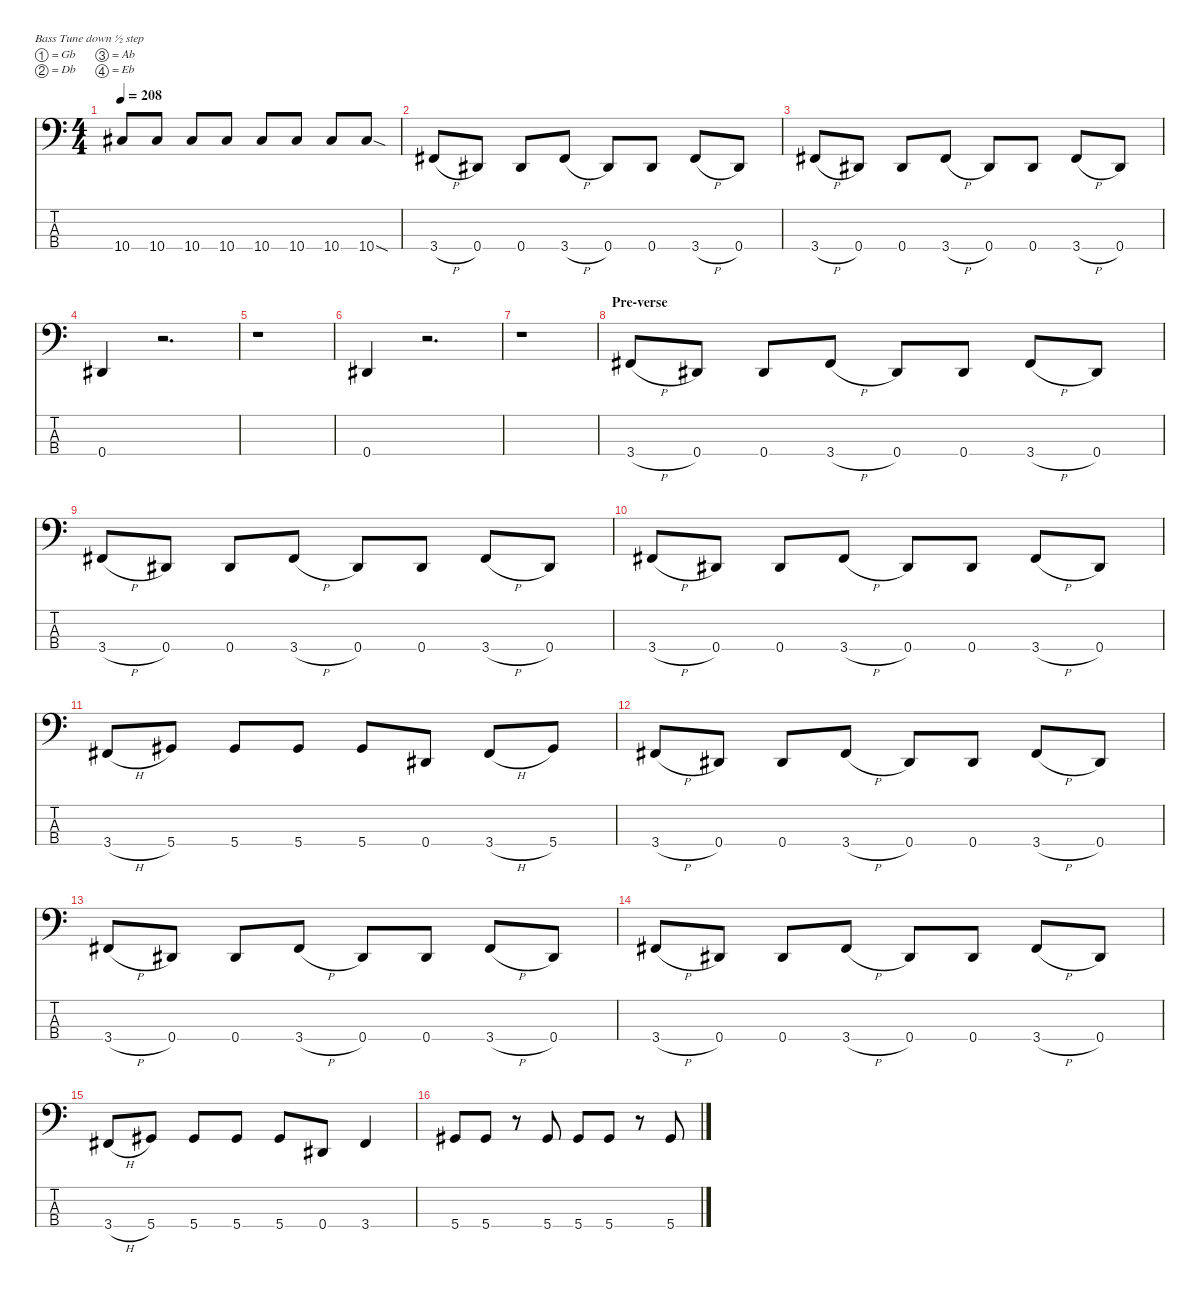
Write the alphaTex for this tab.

\defaultSystemsLayout 4
\hideDynamics
\bracketExtendMode nobrackets
\singleTrackTrackNamePolicy hidden
\multiTrackTrackNamePolicy hidden
\otherSystemsTrackNameOrientation horizontal
\track ("Bass" "el.bs.") {multiBarRest instrument electricbassfinger}
\staff {score tabs}
\tuning (Gb2 Db2 Ab1 Eb1)
\ts (4 4)
\tempo 208
\clef f4
\ks c
10.4{acc #}.8{dy f beam Up} 10.4{acc #}.8{beam Up} 10.4{acc #}.8{beam Up} 10.4{acc #}.8{beam Up} 10.4{acc #}.8{beam Up} 10.4{acc #}.8{beam Up} 10.4{acc #}.8{beam Up} 10.4{sod acc #}.8{beam Up} |
3.4{h acc #}.8{beam Up} 0.4{acc #}.8{beam Up} 0.4{acc #}.8{beam Up} 3.4{h acc #}.8{beam Up} 0.4{acc #}.8{beam Up} 0.4{acc #}.8{beam Up} 3.4{h acc #}.8{beam Up} 0.4{acc #}.8{beam Up} |
3.4{h acc #}.8{beam Up} 0.4{acc #}.8{beam Up} 0.4{acc #}.8{beam Up} 3.4{h acc #}.8{beam Up} 0.4{acc #}.8{beam Up} 0.4{acc #}.8{beam Up} 3.4{h acc #}.8{beam Up} 0.4{acc #}.8{beam Up} |
0.4{acc #}.4{beam Up} r.2{d beam Up} |
r.1{beam Down} |
0.4{acc #}.4{beam Up} r.2{d beam Up} |
r.1{beam Down} |
\section ("" "Pre-verse")
3.4{h acc #}.8{beam Up} 0.4{acc #}.8{beam Up} 0.4{acc #}.8{beam Up} 3.4{h acc #}.8{beam Up} 0.4{acc #}.8{beam Up} 0.4{acc #}.8{beam Up} 3.4{h acc #}.8{beam Up} 0.4{acc #}.8{beam Up} |
3.4{h acc #}.8{beam Up} 0.4{acc #}.8{beam Up} 0.4{acc #}.8{beam Up} 3.4{h acc #}.8{beam Up} 0.4{acc #}.8{beam Up} 0.4{acc #}.8{beam Up} 3.4{h acc #}.8{beam Up} 0.4{acc #}.8{beam Up} |
3.4{h acc #}.8{beam Up} 0.4{acc #}.8{beam Up} 0.4{acc #}.8{beam Up} 3.4{h acc #}.8{beam Up} 0.4{acc #}.8{beam Up} 0.4{acc #}.8{beam Up} 3.4{h acc #}.8{beam Up} 0.4{acc #}.8{beam Up} |
3.4{h acc #}.8{beam Up} 5.4{acc #}.8{beam Up} 5.4{acc #}.8{beam Up} 5.4{acc #}.8{beam Up} 5.4{acc #}.8{beam Up} 0.4{acc #}.8{beam Up} 3.4{h acc #}.8{beam Up} 5.4{acc #}.8{beam Up} |
3.4{h acc #}.8{beam Up} 0.4{acc #}.8{beam Up} 0.4{acc #}.8{beam Up} 3.4{h acc #}.8{beam Up} 0.4{acc #}.8{beam Up} 0.4{acc #}.8{beam Up} 3.4{h acc #}.8{beam Up} 0.4{acc #}.8{beam Up} |
3.4{h acc #}.8{beam Up} 0.4{acc #}.8{beam Up} 0.4{acc #}.8{beam Up} 3.4{h acc #}.8{beam Up} 0.4{acc #}.8{beam Up} 0.4{acc #}.8{beam Up} 3.4{h acc #}.8{beam Up} 0.4{acc #}.8{beam Up} |
3.4{h acc #}.8{beam Up} 0.4{acc #}.8{beam Up} 0.4{acc #}.8{beam Up} 3.4{h acc #}.8{beam Up} 0.4{acc #}.8{beam Up} 0.4{acc #}.8{beam Up} 3.4{h acc #}.8{beam Up} 0.4{acc #}.8{beam Up} |
3.4{h acc #}.8{beam Up} 5.4{acc #}.8{beam Up} 5.4{acc #}.8{beam Up} 5.4{acc #}.8{beam Up} 5.4{acc #}.8{beam Up} 0.4{acc #}.8{beam Up} 3.4{acc #}.4{beam Up} |
5.4{acc #}.8{beam Up} 5.4{acc #}.8{beam Up} r.8{beam Up} 5.4{acc #}.8{beam Up} 5.4{acc #}.8{beam Up} 5.4{acc #}.8{beam Up} r.8{beam Up} 5.4{acc #}.8{beam Up}
